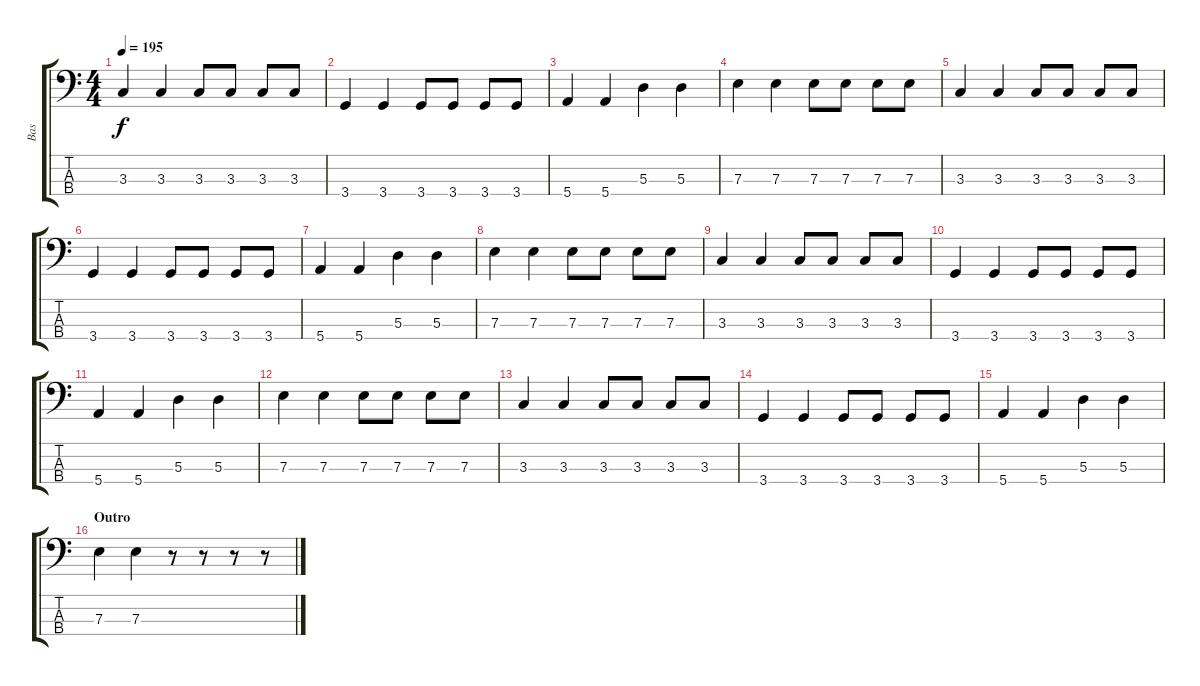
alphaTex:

\track ("Bas" "Bas") {instrument electricbassfinger}
\staff {score tabs}
\tuning (G2 D2 A1 E1) {hide}
\ts (4 4)
\tempo 195
\clef f4
\ks c
3.3.4{dy f} 3.3.4 3.3.8 3.3.8 3.3.8 3.3.8 |
3.4.4 3.4.4 3.4.8 3.4.8 3.4.8 3.4.8 |
5.4.4 5.4.4 5.3.4 5.3.4 |
7.3.4 7.3.4 7.3.8 7.3.8 7.3.8 7.3.8 |
3.3.4 3.3.4 3.3.8 3.3.8 3.3.8 3.3.8 |
3.4.4 3.4.4 3.4.8 3.4.8 3.4.8 3.4.8 |
5.4.4 5.4.4 5.3.4 5.3.4 |
7.3.4 7.3.4 7.3.8 7.3.8 7.3.8 7.3.8 |
3.3.4 3.3.4 3.3.8 3.3.8 3.3.8 3.3.8 |
3.4.4 3.4.4 3.4.8 3.4.8 3.4.8 3.4.8 |
5.4.4 5.4.4 5.3.4 5.3.4 |
7.3.4 7.3.4 7.3.8 7.3.8 7.3.8 7.3.8 |
3.3.4 3.3.4 3.3.8 3.3.8 3.3.8 3.3.8 |
3.4.4 3.4.4 3.4.8 3.4.8 3.4.8 3.4.8 |
5.4.4 5.4.4 5.3.4 5.3.4 |
\section ("" "Outro")
7.3.4 7.3.4 r.8 r.8 r.8 r.8
